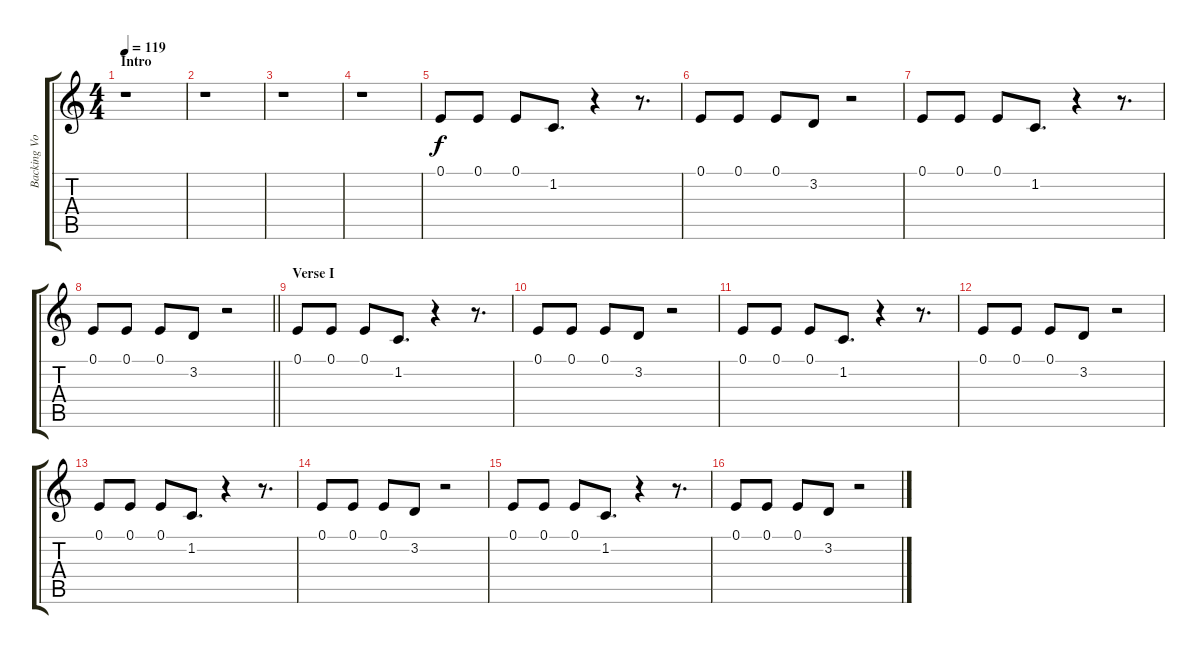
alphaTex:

\track ("Backing Vocals" "Backing Vo") {instrument choiraahs}
\staff {score tabs}
\tuning (E4 B3 G3 D3 A2 E2) {hide}
\ts (4 4)
\section ("" "Intro")
\tempo 119
\clef g2
\ks c
r.1{dy f instrument choiraahs} |
r.1 |
r.1 |
r.1 |
0.1.8 0.1.8 0.1.8 1.2.8{d} r.4 r.8{d} |
0.1.8 0.1.8 0.1.8 3.2.8 r.2 |
0.1.8 0.1.8 0.1.8 1.2.8{d} r.4 r.8{d} |
\barLineRight lightlight
0.1.8 0.1.8 0.1.8 3.2.8 r.2 |
\section ("" "Verse I")
0.1.8{instrument voiceoohs} 0.1.8 0.1.8 1.2.8{d} r.4 r.8{d} |
0.1.8 0.1.8 0.1.8 3.2.8 r.2 |
0.1.8 0.1.8 0.1.8 1.2.8{d} r.4 r.8{d} |
0.1.8 0.1.8 0.1.8 3.2.8 r.2 |
0.1.8 0.1.8 0.1.8 1.2.8{d} r.4 r.8{d} |
0.1.8 0.1.8 0.1.8 3.2.8 r.2 |
0.1.8 0.1.8 0.1.8 1.2.8{d} r.4 r.8{d} |
0.1.8 0.1.8 0.1.8 3.2.8 r.2
